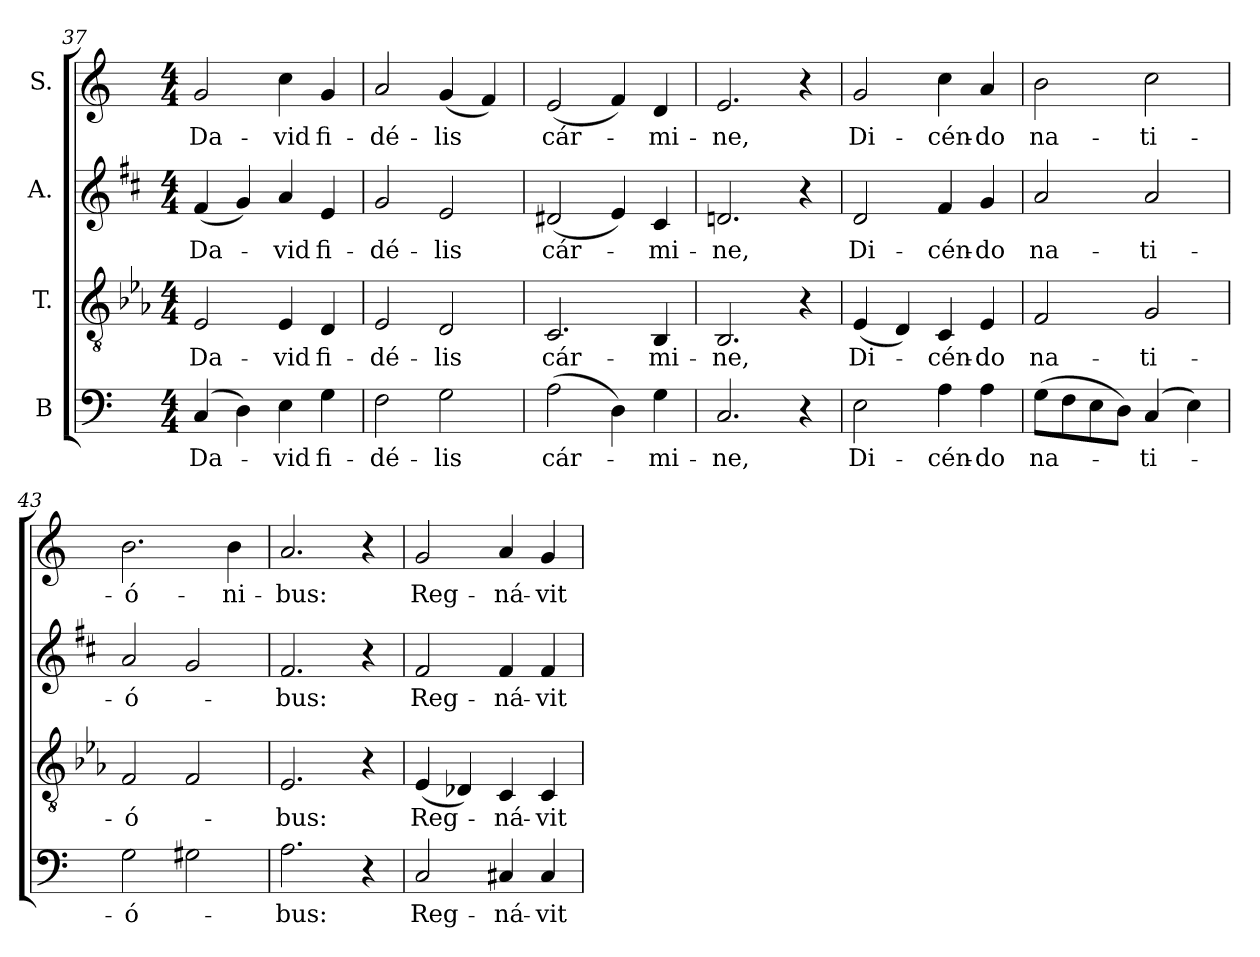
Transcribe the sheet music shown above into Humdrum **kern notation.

**kern	**text	**kern	**text	**kern	**text	**kern	**text
*part4	*part4	*part3	*part3	*part2	*part2	*part1	*part1
*staff4	*staff4	*staff3	*staff3	*staff2	*staff2	*staff1	*staff1
*I"B	*	*I"T.	*	*I"A.	*	*I"S.	*
*clefF4	*	*clefGv2	*	*clefG2	*	*clefG2	*
*	*	*ITrd2c3	*	*ITrd1c2	*	*	*
*k[]	*	*k[]	*	*k[]	*	*k[]	*
*C:	*	*C:	*	*C:	*	*C:	*
*M4/4	*	*M4/4	*	*M4/4	*	*M4/4	*
=37	=37	=37	=37	=37	=37	=37	=37
!	!LO:LY:b:color=#000000	!	!	!	!	!	!
!	!	!	!LO:LY:b:color=#000000	!	!	!	!
!	!	!	!	!	!LO:LY:b:color=#000000	!	!
!	!	!	!	!	!	!	!LO:LY:b:color=#000000
(4Ci/	Da-	2Ci/	Da-	(4ei/	Da-	2gi/	Da-
4Di\)	.	.	.	4fi/)	.	.	.
!	!LO:LY:b:color=#000000	!	!	!	!	!	!
!	!	!	!LO:LY:b:color=#000000	!	!	!	!
!	!	!	!	!	!LO:LY:b:color=#000000	!	!
!	!	!	!	!	!	!	!LO:LY:b:color=#000000
4Ei\	-vid	4Ci/	-vid	4gi/	-vid	4cci\	-vid
!	!LO:LY:b:color=#000000	!	!	!	!	!	!
!	!	!	!LO:LY:b:color=#000000	!	!	!	!
!	!	!	!	!	!LO:LY:b:color=#000000	!	!
!	!	!	!	!	!	!	!LO:LY:b:color=#000000
4Gi\	fi-	4BBi/	fi-	4di/	fi-	4gi/	fi-
=38	=38	=38	=38	=38	=38	=38	=38
!	!LO:LY:b:color=#000000	!	!	!	!	!	!
!	!	!	!LO:LY:b:color=#000000	!	!	!	!
!	!	!	!	!	!LO:LY:b:color=#000000	!	!
!	!	!	!	!	!	!	!LO:LY:b:color=#000000
2Fi\	-dé-	2Ci/	-dé-	2fi/	-dé-	2ai/	-dé-
!	!LO:LY:b:color=#000000	!	!	!	!	!	!
!	!	!	!LO:LY:b:color=#000000	!	!	!	!
!	!	!	!	!	!LO:LY:b:color=#000000	!	!
!	!	!	!	!	!	!	!LO:LY:b:color=#000000
2Gi\	-lis	2BBi/	-lis	2di/	-lis	(4gi/	-lis
.	.	.	.	.	.	4fi/)	.
!!LO:LB:g=z
=39	=39	=39	=39	=39	=39	=39	=39
!	!LO:LY:b:color=#000000	!	!	!	!	!	!
!	!	!	!LO:LY:b:color=#000000	!	!	!	!
!	!	!	!	!	!LO:LY:b:color=#000000	!	!
!	!	!	!	!	!	!	!LO:LY:b:color=#000000
(2Ai\	cár-	2.AAi/	cár-	(2c#Xi/	cár-	(2ei/	cár-
4Di\)	.	.	.	4di/)	.	4fi/)	.
!	!LO:LY:b:color=#000000	!	!	!	!	!	!
!	!	!	!LO:LY:b:color=#000000	!	!	!	!
!	!	!	!	!	!LO:LY:b:color=#000000	!	!
!	!	!	!	!	!	!	!LO:LY:b:color=#000000
4Gi\	-mi-	4GGi/	-mi-	4Bi/	-mi-	4di/	-mi-
=40	=40	=40	=40	=40	=40	=40	=40
!	!LO:LY:b:color=#000000	!	!	!	!	!	!
!	!	!	!LO:LY:b:color=#000000	!	!	!	!
!	!	!	!	!	!LO:LY:b:color=#000000	!	!
!	!	!	!	!	!	!	!LO:LY:b:color=#000000
2.Ci/	-ne,	2.GGi/	-ne,	2.cni/	-ne,	2.ei/	-ne,
4r	.	4r	.	4r	.	4r	.
=41	=41	=41	=41	=41	=41	=41	=41
!	!LO:LY:b:color=#000000	!	!	!	!	!	!
!	!	!	!LO:LY:b:color=#000000	!	!	!	!
!	!	!	!	!	!LO:LY:b:color=#000000	!	!
!	!	!	!	!	!	!	!LO:LY:b:color=#000000
2Ei\	Di-	(4Ci/	Di-	2ci/	Di-	2gi/	Di-
.	.	4BBi/)	.	.	.	.	.
!	!LO:LY:b:color=#000000	!	!	!	!	!	!
!	!	!	!LO:LY:b:color=#000000	!	!	!	!
!	!	!	!	!	!LO:LY:b:color=#000000	!	!
!	!	!	!	!	!	!	!LO:LY:b:color=#000000
4Ai\	-cén-	4AAi/	-cén-	4ei/	-cén-	4cci\	-cén-
!	!LO:LY:b:color=#000000	!	!	!	!	!	!
!	!	!	!LO:LY:b:color=#000000	!	!	!	!
!	!	!	!	!	!LO:LY:b:color=#000000	!	!
!	!	!	!	!	!	!	!LO:LY:b:color=#000000
4Ai\	-do	4Ci/	-do	4fi/	-do	4ai/	-do
=42	=42	=42	=42	=42	=42	=42	=42
!	!LO:LY:b:color=#000000	!	!	!	!	!	!
!	!	!	!LO:LY:b:color=#000000	!	!	!	!
!	!	!	!	!	!LO:LY:b:color=#000000	!	!
!	!	!	!	!	!	!	!LO:LY:b:color=#000000
(8Gi\L	na-	2Di/	na-	2gi/	na-	2bi\	na-
8Fi\	.	.	.	.	.	.	.
8Ei\	.	.	.	.	.	.	.
8Di\J)	.	.	.	.	.	.	.
!	!LO:LY:b:color=#000000	!	!	!	!	!	!
!	!	!	!LO:LY:b:color=#000000	!	!	!	!
!	!	!	!	!	!LO:LY:b:color=#000000	!	!
!	!	!	!	!	!	!	!LO:LY:b:color=#000000
(4Ci/	-ti-	2Ei/	-ti-	2gi/	-ti-	2cci\	-ti-
4Ei\)	.	.	.	.	.	.	.
=43	=43	=43	=43	=43	=43	=43	=43
!	!LO:LY:b:color=#000000	!	!	!	!	!	!
!	!	!	!LO:LY:b:color=#000000	!	!	!	!
!	!	!	!	!	!LO:LY:b:color=#000000	!	!
!	!	!	!	!	!	!	!LO:LY:b:color=#000000
2Gi\	-ó-	2Di/	-ó-	2gi/	-ó-	2.bi\	-ó-
2G#Xi\	.	2Di/	.	2fi/	.	.	.
!	!	!	!	!	!	!	!LO:LY:b:color=#000000
.	.	.	.	.	.	4bi\	-ni-
!!LO:LB:g=z
=44	=44	=44	=44	=44	=44	=44	=44
!	!LO:LY:b:color=#000000	!	!	!	!	!	!
!	!	!	!LO:LY:b:color=#000000	!	!	!	!
!	!	!	!	!	!LO:LY:b:color=#000000	!	!
!	!	!	!	!	!	!	!LO:LY:b:color=#000000
2.Ai\	-bus:	2.Ci/	-bus:	2.ei/	-bus:	2.ai/	-bus:
4r	.	4r	.	4r	.	4r	.
=45	=45	=45	=45	=45	=45	=45	=45
!	!LO:LY:b:color=#000000	!	!	!	!	!	!
!	!	!	!LO:LY:b:color=#000000	!	!	!	!
!	!	!	!	!	!LO:LY:b:color=#000000	!	!
!	!	!	!	!	!	!	!LO:LY:b:color=#000000
2Ci/	Reg-	(4Ci/	Reg-	2ei/	Reg-	2gi/	Reg-
.	.	4BB-Xi/)	.	.	.	.	.
!	!LO:LY:b:color=#000000	!	!	!	!	!	!
!	!	!	!LO:LY:b:color=#000000	!	!	!	!
!	!	!	!	!	!LO:LY:b:color=#000000	!	!
!	!	!	!	!	!	!	!LO:LY:b:color=#000000
4C#Xi/	-ná-	4AAi/	-ná-	4ei/	-ná-	4ai/	-ná-
!	!LO:LY:b:color=#000000	!	!	!	!	!	!
!	!	!	!LO:LY:b:color=#000000	!	!	!	!
!	!	!	!	!	!LO:LY:b:color=#000000	!	!
!	!	!	!	!	!	!	!LO:LY:b:color=#000000
4C#i/	-vit	4AAi/	-vit	4ei/	-vit	4gi/	-vit
=	=	=	=	=	=	=	=
*-	*-	*-	*-	*-	*-	*-	*-
